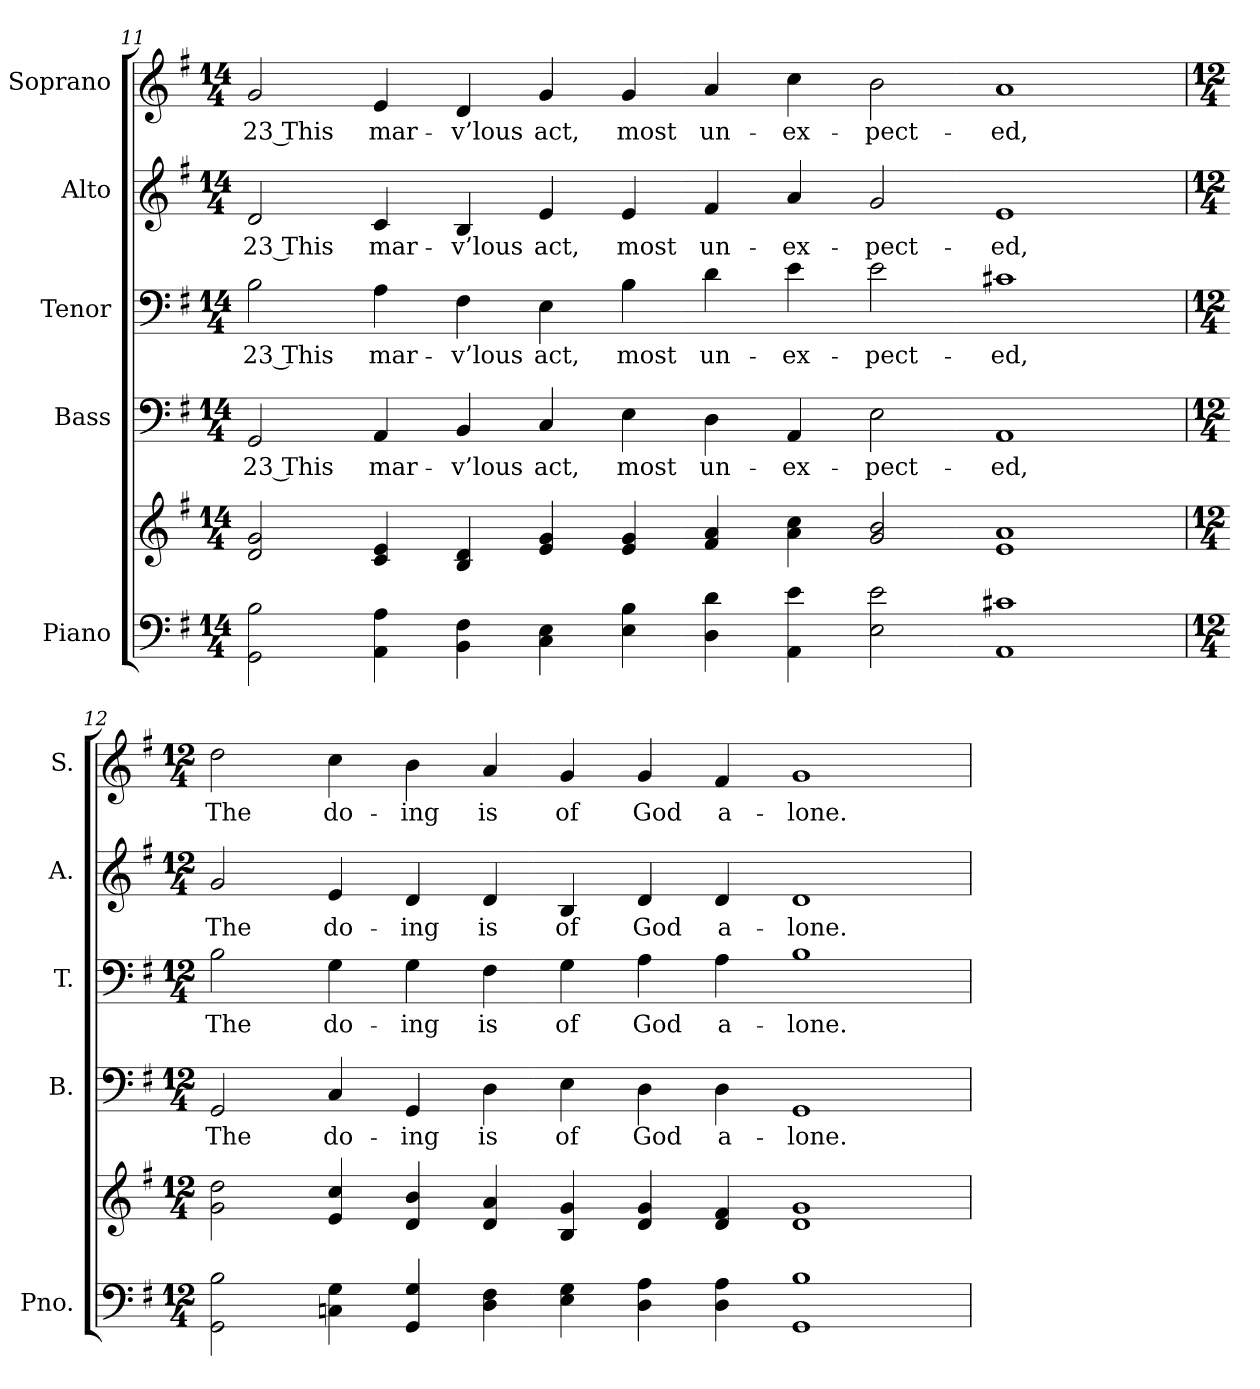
**kern	**kern	**kern	**text	**kern	**text	**kern	**text	**kern	**text
*part5	*part5	*part4	*part4	*part3	*part3	*part2	*part2	*part1	*part1
*staff6	*staff5	*staff4	*staff4	*staff3	*staff3	*staff2	*staff2	*staff1	*staff1
*I"Piano	*	*I"Bass	*	*I"Tenor	*	*I"Alto	*	*I"Soprano	*
*I'Pno.	*	*I'B.	*	*I'T.	*	*I'A.	*	*I'S.	*
!!LO:PB:g=z
*clefF4	*clefG2	*clefF4	*	*clefF4	*	*clefG2	*	*clefG2	*
*k[f#]	*k[f#]	*k[f#]	*	*k[f#]	*	*k[f#]	*	*k[f#]	*
*G:	*G:	*G:	*	*G:	*	*G:	*	*G:	*
*M14/4	*M14/4	*M14/4	*	*M14/4	*	*M14/4	*	*M14/4	*
=11	=11	=11	=11	=11	=11	=11	=11	=11	=11
!	!	!	!LO:LY:b:color=#000000	!	!	!	!	!	!
!	!	!	!	!	!LO:LY:b:color=#000000	!	!	!	!
!	!	!	!	!	!	!	!LO:LY:b:color=#000000	!	!
!	!	!	!	!	!	!	!	!	!LO:LY:b:color=#000000
2GGi\ 2Bi	2di/ 2gi	2GGi/	23 This	2Bi\	23 This	2di/	23 This	2gi/	23 This
!	!	!	!LO:LY:b:color=#000000	!	!	!	!	!	!
!	!	!	!	!	!LO:LY:b:color=#000000	!	!	!	!
!	!	!	!	!	!	!	!LO:LY:b:color=#000000	!	!
!	!	!	!	!	!	!	!	!	!LO:LY:b:color=#000000
4AAi\ 4Ai	4ci/ 4ei	4AAi/	mar-	4Ai\	mar-	4ci/	mar-	4ei/	mar-
!	!	!	!LO:LY:b:color=#000000	!	!	!	!	!	!
!	!	!	!	!	!LO:LY:b:color=#000000	!	!	!	!
!	!	!	!	!	!	!	!LO:LY:b:color=#000000	!	!
!	!	!	!	!	!	!	!	!	!LO:LY:b:color=#000000
4BBi\ 4F#i	4Bi/ 4di	4BBi/	-v’lous	4F#i\	-v’lous	4Bi/	-v’lous	4di/	-v’lous
!	!	!	!LO:LY:b:color=#000000	!	!	!	!	!	!
!	!	!	!	!	!LO:LY:b:color=#000000	!	!	!	!
!	!	!	!	!	!	!	!LO:LY:b:color=#000000	!	!
!	!	!	!	!	!	!	!	!	!LO:LY:b:color=#000000
4Ci\ 4Ei	4ei/ 4gi	4Ci/	act,	4Ei\	act,	4ei/	act,	4gi/	act,
!	!	!	!LO:LY:b:color=#000000	!	!	!	!	!	!
!	!	!	!	!	!LO:LY:b:color=#000000	!	!	!	!
!	!	!	!	!	!	!	!LO:LY:b:color=#000000	!	!
!	!	!	!	!	!	!	!	!	!LO:LY:b:color=#000000
4Ei\ 4Bi	4ei/ 4gi	4Ei\	most	4Bi\	most	4ei/	most	4gi/	most
!	!	!	!LO:LY:b:color=#000000	!	!	!	!	!	!
!	!	!	!	!	!LO:LY:b:color=#000000	!	!	!	!
!	!	!	!	!	!	!	!LO:LY:b:color=#000000	!	!
!	!	!	!	!	!	!	!	!	!LO:LY:b:color=#000000
4Di\ 4di	4f#i/ 4ai	4Di\	un-	4di\	un-	4f#i/	un-	4ai/	un-
!	!	!	!LO:LY:b:color=#000000	!	!	!	!	!	!
!	!	!	!	!	!LO:LY:b:color=#000000	!	!	!	!
!	!	!	!	!	!	!	!LO:LY:b:color=#000000	!	!
!	!	!	!	!	!	!	!	!	!LO:LY:b:color=#000000
4AAi\ 4ei	4ai\ 4cci	4AAi/	-ex-	4ei\	-ex-	4ai/	-ex-	4cci\	-ex-
!	!	!	!LO:LY:b:color=#000000	!	!	!	!	!	!
!	!	!	!	!	!LO:LY:b:color=#000000	!	!	!	!
!	!	!	!	!	!	!	!LO:LY:b:color=#000000	!	!
!	!	!	!	!	!	!	!	!	!LO:LY:b:color=#000000
2Ei\ 2ei	2gi/ 2bi	2Ei\	-pect-	2ei\	-pect-	2gi/	-pect-	2bi\	-pect-
!	!	!	!LO:LY:b:color=#000000	!	!	!	!	!	!
!	!	!	!	!	!LO:LY:b:color=#000000	!	!	!	!
!	!	!	!	!	!	!	!LO:LY:b:color=#000000	!	!
!	!	!	!	!	!	!	!	!	!LO:LY:b:color=#000000
1AAi 1c#Xi	1ei 1ai	1AAi	-ed,	1c#Xi	-ed,	1ei	-ed,	1ai	-ed,
!!LO:PB:g=z
=12	=12	=12	=12	=12	=12	=12	=12	=12	=12
*M12/4	*M12/4	*M12/4	*	*M12/4	*	*M12/4	*	*M12/4	*
!	!	!	!LO:LY:b:color=#000000	!	!	!	!	!	!
!	!	!	!	!	!LO:LY:b:color=#000000	!	!	!	!
!	!	!	!	!	!	!	!LO:LY:b:color=#000000	!	!
!	!	!	!	!	!	!	!	!	!LO:LY:b:color=#000000
2GGi\ 2Bi	2gi\ 2ddi	2GGi/	The	2Bi\	The	2gi/	The	2ddi\	The
!	!	!	!LO:LY:b:color=#000000	!	!	!	!	!	!
!	!	!	!	!	!LO:LY:b:color=#000000	!	!	!	!
!	!	!	!	!	!	!	!LO:LY:b:color=#000000	!	!
!	!	!	!	!	!	!	!	!	!LO:LY:b:color=#000000
4Cni\ 4Gi	4ei/ 4cci	4Ci/	do-	4Gi\	do-	4ei/	do-	4cci\	do-
!	!	!	!LO:LY:b:color=#000000	!	!	!	!	!	!
!	!	!	!	!	!LO:LY:b:color=#000000	!	!	!	!
!	!	!	!	!	!	!	!LO:LY:b:color=#000000	!	!
!	!	!	!	!	!	!	!	!	!LO:LY:b:color=#000000
4GGi/ 4Gi	4di/ 4bi	4GGi/	-ing	4Gi\	-ing	4di/	-ing	4bi\	-ing
!	!	!	!LO:LY:b:color=#000000	!	!	!	!	!	!
!	!	!	!	!	!LO:LY:b:color=#000000	!	!	!	!
!	!	!	!	!	!	!	!LO:LY:b:color=#000000	!	!
!	!	!	!	!	!	!	!	!	!LO:LY:b:color=#000000
4Di\ 4F#i	4di/ 4ai	4Di\	is	4F#i\	is	4di/	is	4ai/	is
!	!	!	!LO:LY:b:color=#000000	!	!	!	!	!	!
!	!	!	!	!	!LO:LY:b:color=#000000	!	!	!	!
!	!	!	!	!	!	!	!LO:LY:b:color=#000000	!	!
!	!	!	!	!	!	!	!	!	!LO:LY:b:color=#000000
4Ei\ 4Gi	4Bi/ 4gi	4Ei\	of	4Gi\	of	4Bi/	of	4gi/	of
!	!	!	!LO:LY:b:color=#000000	!	!	!	!	!	!
!	!	!	!	!	!LO:LY:b:color=#000000	!	!	!	!
!	!	!	!	!	!	!	!LO:LY:b:color=#000000	!	!
!	!	!	!	!	!	!	!	!	!LO:LY:b:color=#000000
4Di\ 4Ai	4di/ 4gi	4Di\	God	4Ai\	God	4di/	God	4gi/	God
!	!	!	!LO:LY:b:color=#000000	!	!	!	!	!	!
!	!	!	!	!	!LO:LY:b:color=#000000	!	!	!	!
!	!	!	!	!	!	!	!LO:LY:b:color=#000000	!	!
!	!	!	!	!	!	!	!	!	!LO:LY:b:color=#000000
4Di\ 4Ai	4di/ 4f#i	4Di\	a-	4Ai\	a-	4di/	a-	4f#i/	a-
!	!	!	!LO:LY:b:color=#000000	!	!	!	!	!	!
!	!	!	!	!	!LO:LY:b:color=#000000	!	!	!	!
!	!	!	!	!	!	!	!LO:LY:b:color=#000000	!	!
!	!	!	!	!	!	!	!	!	!LO:LY:b:color=#000000
1GGi 1Bi	1di 1gi	1GGi	-lone.	1Bi	-lone.	1di	-lone.	1gi	-lone.
=	=	=	=	=	=	=	=	=	=
*-	*-	*-	*-	*-	*-	*-	*-	*-	*-
